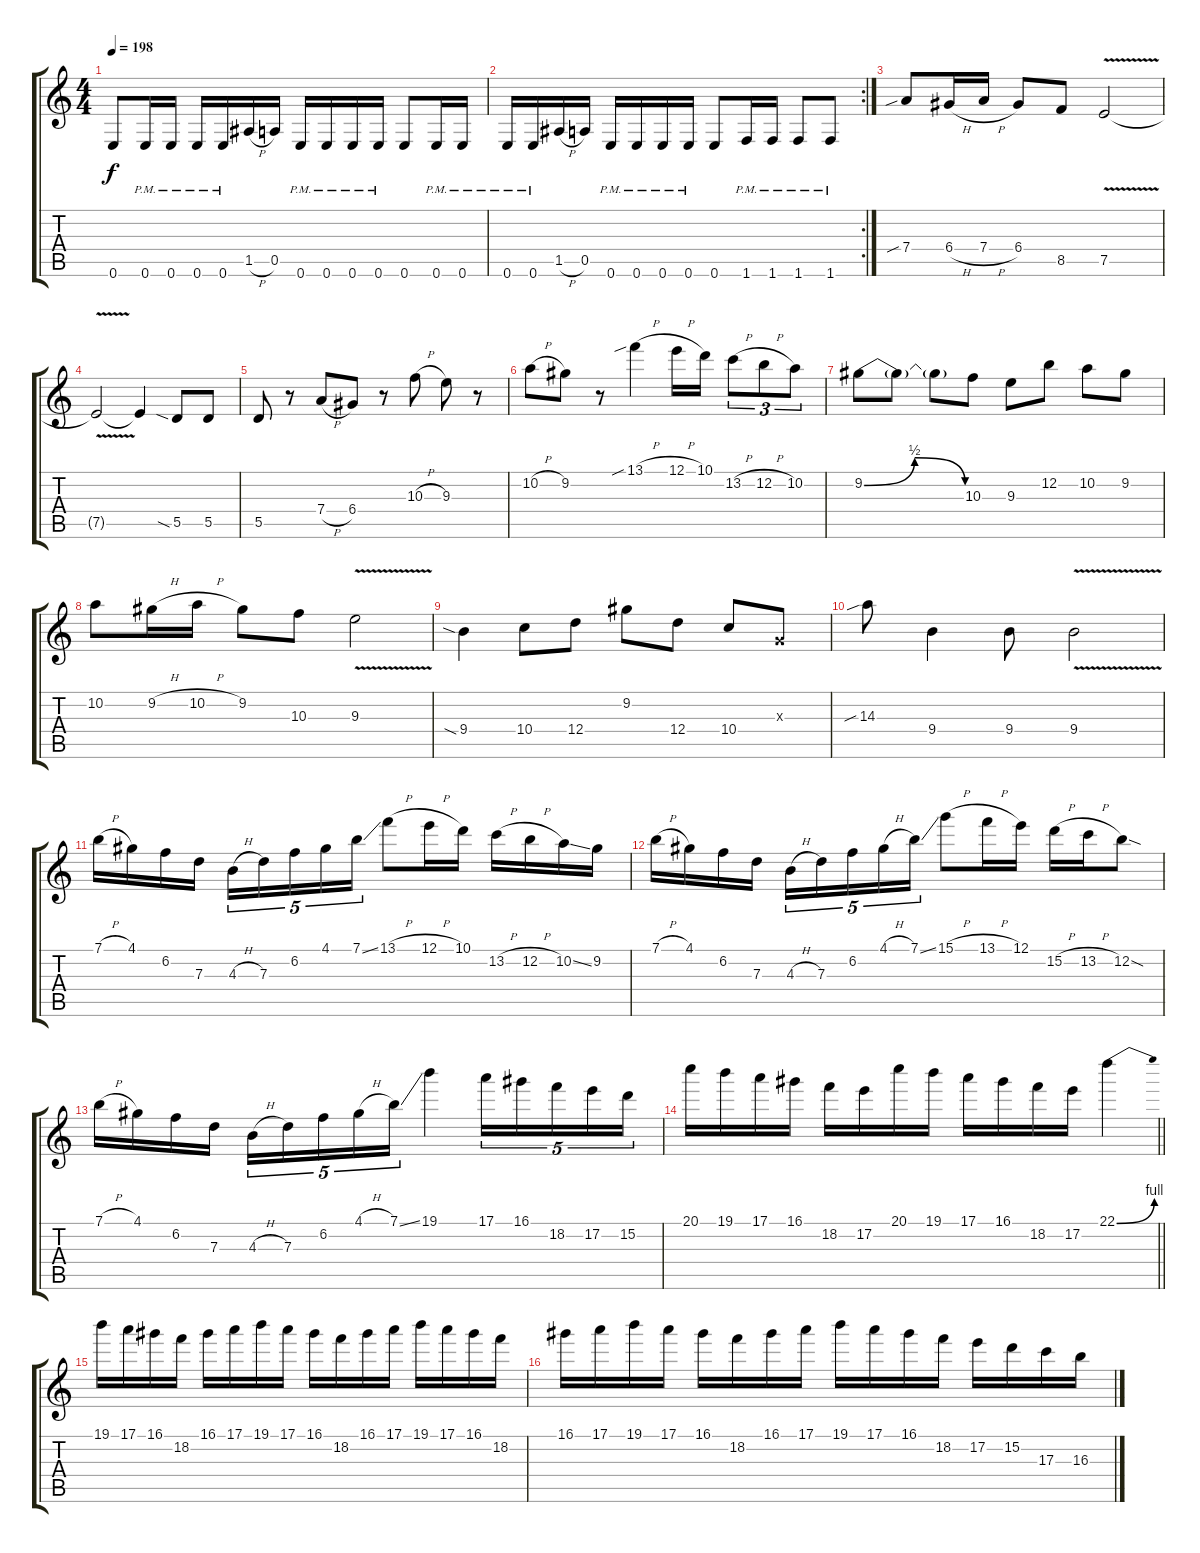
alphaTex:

\track "" {instrument distortionguitar}
\staff {score tabs}
\tuning (E4 B3 G3 D3 A2 E2) {hide}
\ts (4 4)
\tempo 198
\clef g2
\ks c
0.6.8{dy f} 0.6{pm}.16 0.6{pm}.16 0.6{pm}.16 0.6{pm}.16 1.5{h}.16 0.5.16 0.6{pm}.16 0.6{pm}.16 0.6{pm}.16 0.6{pm}.16 0.6.8 0.6{pm}.16 0.6{pm}.16 |
\rc 2
0.6{pm}.16 0.6{pm}.16 1.5{h}.16 0.5.16 0.6{pm}.16 0.6{pm}.16 0.6{pm}.16 0.6{pm}.16 0.6.8 1.6{pm}.16 1.6{pm}.16 1.6{pm}.8 1.6{pm}.8 |
7.4{sib}.8 6.4{h}.16 7.4{h}.16 6.4.8 8.5.8 7.5{v}.2 |
7.5{t}.2 7.5{t}.4 5.5{sia}.8 5.5.8 |
5.5.8 r.8 7.4{h}.8 6.4.8 r.8 10.3{h}.8 9.3.8 r.8 |
10.2{h}.8 9.2.8 r.8 13.1{sib h}.4 12.1{h}.16 10.1.16 13.2{h}.8{tu (3 2)} 12.2{h}.8{tu (3 2)} 10.2.8{tu (3 2)} |
9.2{be (bendrelease 0 0 30 2 30 2 60 0)}.8 9.2{t}.8 9.2{t}.8 10.3.8 9.3.8 12.2.8 10.2.8 9.2.8 |
10.2.8 9.2{h}.16 10.2{h}.16 9.2.8 10.3.8 9.3{v}.2 |
9.4{sia}.4 10.4.8 12.4.8 9.2.8 12.4.8 10.4.8 0.3{x}.8 |
14.3{sib}.8 9.4.4 9.4.8 9.4{v}.2 |
7.1{h}.16 4.1.16 6.2.16 7.3.16 4.3{h}.16{tu (5 4)} 7.3.16{tu (5 4)} 6.2.16{tu (5 4)} 4.1.16{tu (5 4)} 7.1{ss}.16{tu (5 4)} 13.1{h}.8 12.1{h}.16 10.1.16 13.2{h}.16 12.2{h}.16 10.2{ss}.16 9.2.16 |
7.1{h}.16 4.1.16 6.2.16 7.3.16 4.3{h}.16{tu (5 4)} 7.3.16{tu (5 4)} 6.2.16{tu (5 4)} 4.1{h}.16{tu (5 4)} 7.1{ss}.16{tu (5 4)} 15.1{h}.8 13.1{h}.16 12.1.16 15.2{h}.16 13.2{h}.16 12.2{sod}.8 |
7.1{h}.16 4.1.16 6.2.16 7.3.16 4.3{h}.16{tu (5 4)} 7.3.16{tu (5 4)} 6.2.16{tu (5 4)} 4.1{h}.16{tu (5 4)} 7.1{ss}.16{tu (5 4)} 19.1.4 17.1.16{tu (5 4)} 16.1.16{tu (5 4)} 18.2.16{tu (5 4)} 17.2.16{tu (5 4)} 15.2.16{tu (5 4)} |
\barLineRight lightlight
20.1.16 19.1.16 17.1.16 16.1.16 18.2.16 17.2.16 20.1.16 19.1.16 17.1.16 16.1.16 18.2.16 17.2.16 22.1{be (bend 0 0 60 4)}.4 |
19.1.16 17.1.16 16.1.16 18.2.16 16.1.16 17.1.16 19.1.16 17.1.16 16.1.16 18.2.16 16.1.16 17.1.16 19.1.16 17.1.16 16.1.16 18.2.16 |
16.1.16 17.1.16 19.1.16 17.1.16 16.1.16 18.2.16 16.1.16 17.1.16 19.1.16 17.1.16 16.1.16 18.2.16 17.2.16 15.2.16 17.3.16 16.3.16
